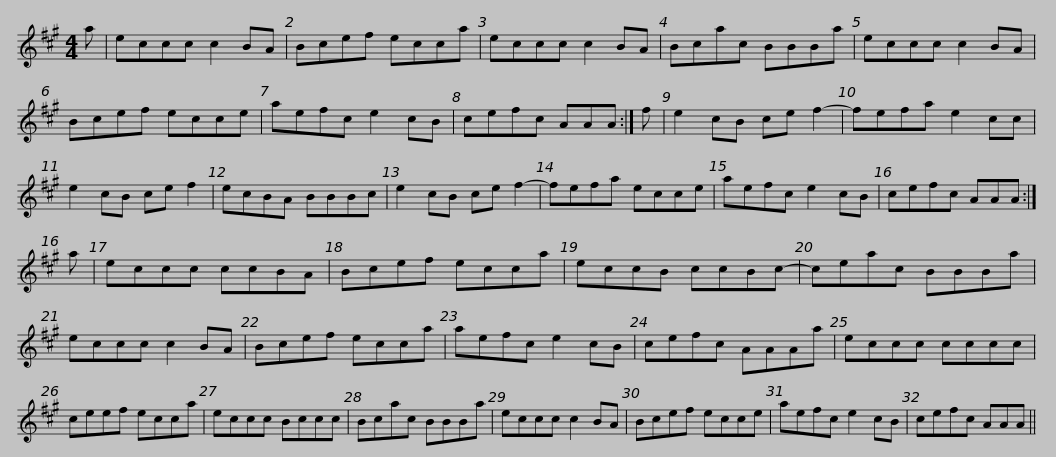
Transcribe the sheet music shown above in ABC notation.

X:1
L:1/8
M:4/4
I:linebreak $
K:A
V:1 treble
V:1
 a | eccc c2 BA | Bcef ecca | eccc c2 BA | Bcac BBBa | %5
 eccc c2 BA |$ Bcef ecce | aefc e2 cB | cefc AAA :| f | %10
 e2 cB ce f2- | fefa e2 cc | e2 cB ce f2 |$ ecBA BBBc | e2 cB ce f2- | %15
 fefa ecce | aefc e2 cB | cefc AAA :| a |$ eccc ccBA | %20
 Bcef ecca | eccB ccBc- | ceac BBBa | eccc c2 BA |$ Bcef ecca | %25
 aefc e2 cB | cefc AAAa | eccc cccc | ceef ecca |$ eccc Bccc | %30
 Bcac BBBa | eccc c2 BA | Bcef ecce | aefc e2 cB | cefc AAA || %35
